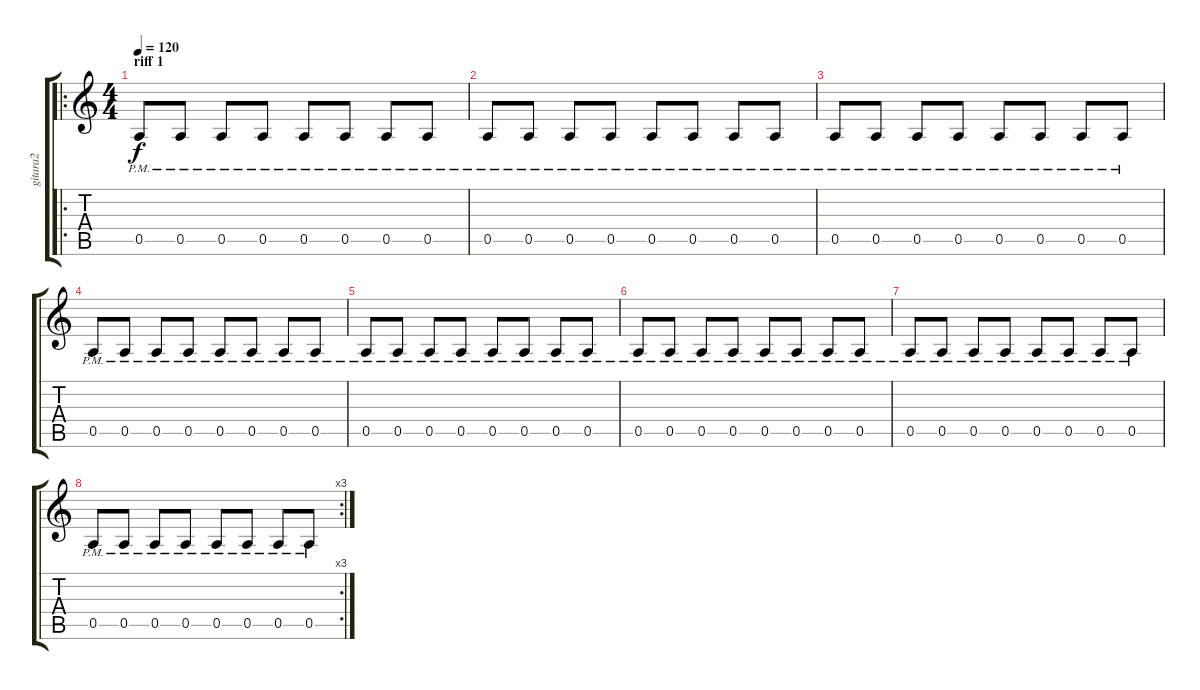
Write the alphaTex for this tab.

\track ("gitara2" "gitara2") {instrument distortionguitar}
\staff {score tabs}
\tuning (E4 B3 G3 D3 A2 E2) {hide}
\ro
\ts (4 4)
\section ("" "riff 1")
\tempo 120
\clef g2
\ks c
0.5{pm}.8{dy f} 0.5{pm}.8 0.5{pm}.8 0.5{pm}.8 0.5{pm}.8 0.5{pm}.8 0.5{pm}.8 0.5{pm}.8 |
0.5{pm}.8 0.5{pm}.8 0.5{pm}.8 0.5{pm}.8 0.5{pm}.8 0.5{pm}.8 0.5{pm}.8 0.5{pm}.8 |
0.5{pm}.8 0.5{pm}.8 0.5{pm}.8 0.5{pm}.8 0.5{pm}.8 0.5{pm}.8 0.5{pm}.8 0.5{pm}.8 |
0.5{pm}.8 0.5{pm}.8 0.5{pm}.8 0.5{pm}.8 0.5{pm}.8 0.5{pm}.8 0.5{pm}.8 0.5{pm}.8 |
0.5{pm}.8 0.5{pm}.8 0.5{pm}.8 0.5{pm}.8 0.5{pm}.8 0.5{pm}.8 0.5{pm}.8 0.5{pm}.8 |
0.5{pm}.8 0.5{pm}.8 0.5{pm}.8 0.5{pm}.8 0.5{pm}.8 0.5{pm}.8 0.5{pm}.8 0.5{pm}.8 |
0.5{pm}.8 0.5{pm}.8 0.5{pm}.8 0.5{pm}.8 0.5{pm}.8 0.5{pm}.8 0.5{pm}.8 0.5{pm}.8 |
\rc 3
0.5{pm}.8 0.5{pm}.8 0.5{pm}.8 0.5{pm}.8 0.5{pm}.8 0.5{pm}.8 0.5{pm}.8 0.5{pm}.8
